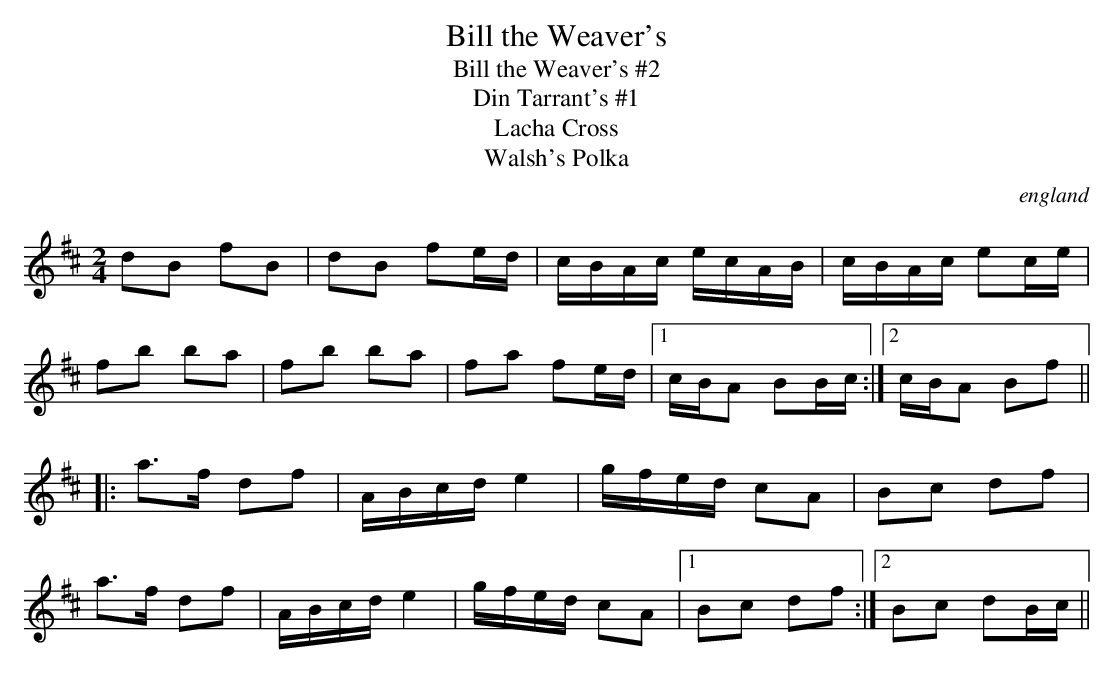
X:1
T:Bill the Weaver's
T:Bill the Weaver's #2
T:Din Tarrant's #1
T:Lacha Cross
T:Walsh's Polka
O:england
M:2/4
L:1/8
K:Bm
dB fB|dB fe/d/|c/B/A/c/ e/c/A/B/|c/B/A/c/ ec/e/|
fb ba|fb ba|fa fe/d/|1 c/B/A BB/c/:|2 c/B/A Bf||
|:a>f df|A/B/c/d/ e2|g/f/e/d/ cA|Bc df|
a>f df|A/B/c/d/ e2|g/f/e/d/ cA|1 Bc df:|2 Bc dB/c/||
